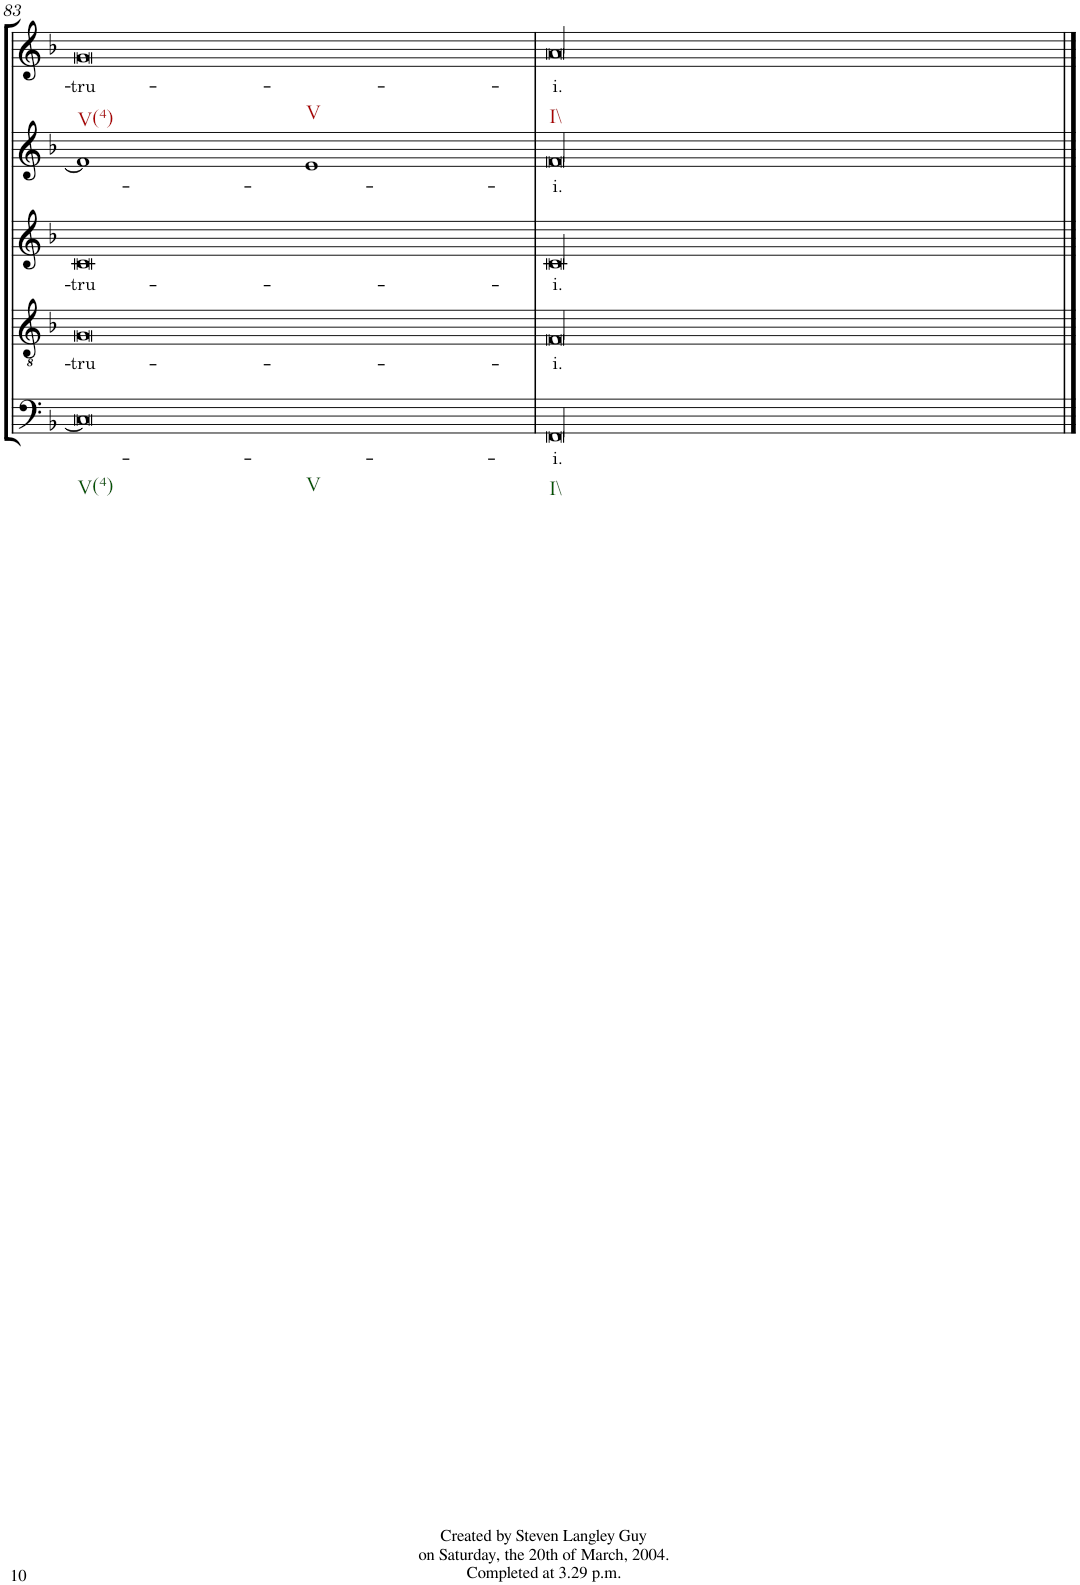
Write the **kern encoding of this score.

**kern	**text	**kern	**text	**kern	**text	**kern	**text	**kern	**text
*part5	*part5	*part4	*part4	*part3	*part3	*part2	*part2	*part1	*part1
*staff5	*staff5	*staff4	*staff4	*staff3	*staff3	*staff2	*staff2	*staff1	*staff1
*I"Basso	*	*I"Tenore	*	*I"Alto	*	*I"Quinto	*	*I"Canto	*
!!LO:PB:g=z
*clefF4	*	*clefGv2	*	*clefG2	*	*clefG2	*	*clefG2	*
*Trd7c12	*	*Trd7c12	*	*	*	*	*	*	*
*k[b-]	*	*k[b-]	*	*k[b-]	*	*k[b-]	*	*k[b-]	*
*F:	*	*F:	*	*F:	*	*F:	*	*F:	*
*M4/4	*	*M4/4	*	*M4/4	*	*M4/4	*	*M4/4	*
*met(c)	*	*met(c)	*	*met(c)	*	*met(c)	*	*met(c)	*
=83	=83	=83	=83	=83	=83	=83	=83	=83	=83
!	!	!	!	!	!	!	!	!LO:TX:b:t=V(4)	!
!	!	!	!	!	!	!	!	!LO:TX:b:t=V	!
!LO:TX:b:t=V(4)	!	!	!	!	!	!	!	!	!
!LO:TX:b:t=V	!	!	!	!	!	!	!	!	!
!	!	!	!LO:LY:b	!	!LO:LY:b	!	!	!	!LO:LY:b
1C_	.	[1G	-tru-	[1c	-tru-	1f]	.	[1g	-tru-
1ryy	.	1ryy	.	1ryy	.	1e	.	1ryy	.
=84	=84	=84	=84	=84	=84	=84	=84	=84	=84
!	!	!	!	!	!	!	!	!LO:TX:b:t=I\\	!
!LO:TX:b:t=I\\	!	!	!	!	!	!	!	!	!
!	!LO:LY:b	!	!LO:LY:b	!	!LO:LY:b	!	!LO:LY:b	!	!LO:LY:b
[1FF/	-i.	[1F/	-i.	[1c/	-i.	[1f/	-i.	[1a/	-i.
1C]	.	1G]	.	1c]	.	1ryy	.	1g]	.
==85	==85	==85	==85	==85	==85	==85	==85	==85	==85
1FF/_	.	1F/_	.	1c/_	.	1f/_	.	1a/_	.
=86	=86	=86	=86	=86	=86	=86	=86	=86	=86
1FF/_	.	1F/_	.	1c/_	.	1f/_	.	1a/_	.
=87	=87	=87	=87	=87	=87	=87	=87	=87	=87
1FF/]	.	1F/]	.	1c/]	.	1f/]	.	1a/]	.
=	=	=	=	=	=	=	=	=	=
*-	*-	*-	*-	*-	*-	*-	*-	*-	*-
